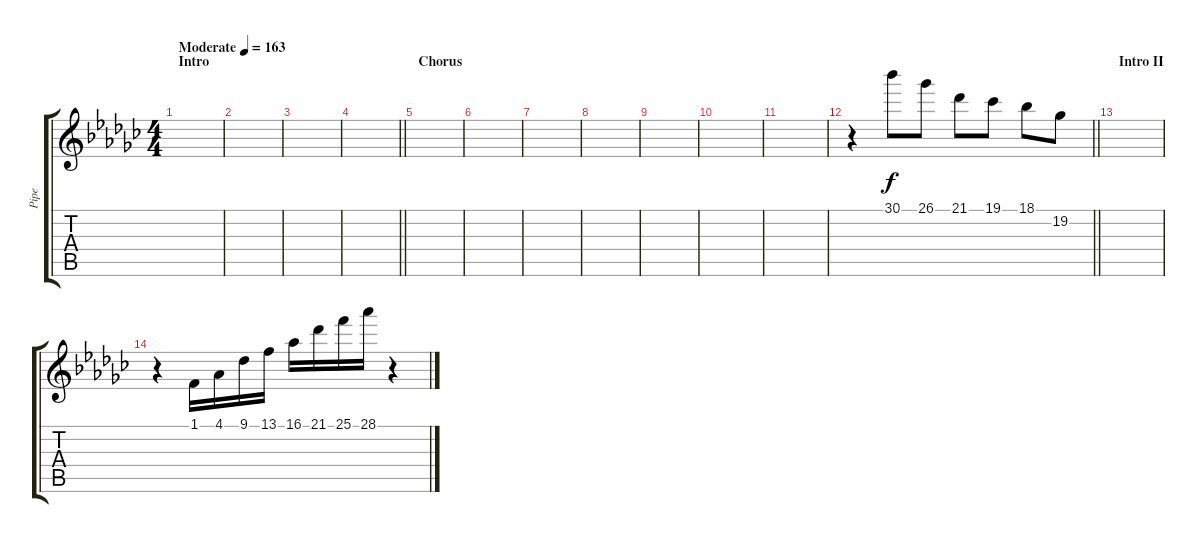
\track ("Pipe" "Pipe") {instrument flute}
\staff {score tabs}
\tuning (E4 B3 G3 D3 A2 E2) {hide}
\ts (4 4)
\section ("" "Intro")
\tempo (163 "Moderate")
\clef g2
\ks gb
|
|
|
\barLineRight lightlight
|
\section ("" "Chorus")
|
|
|
|
|
|
|
\barLineRight lightlight
r.4 30.1.8 26.1.8 21.1.8 19.1.8 18.1.8 19.2.8 |
\section ("" "Intro II")
|
r.4 1.1.16 4.1.16 9.1.16 13.1.16 16.1.16 21.1.16 25.1.16 28.1.16 r.4
